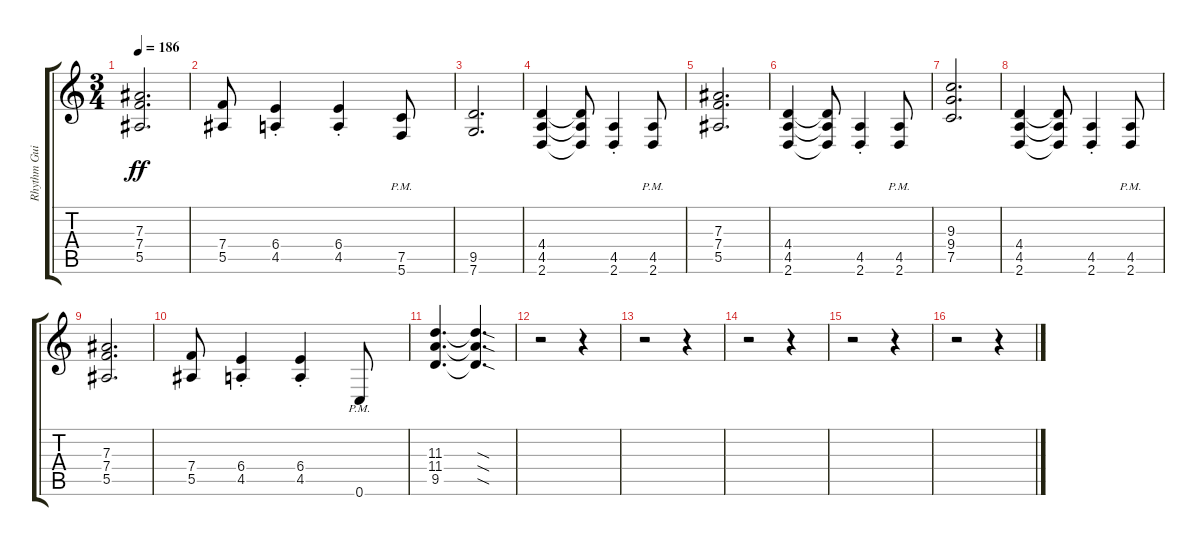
\track ("Rhythm Guitar 2" "Rhythm Gui") {instrument distortionguitar}
\staff {score tabs}
\tuning (C4 G3 Eb3 Bb2 F2 C2) {hide}
\ts (3 4)
\tempo 186
\clef g2
\ks c
(7.3 7.4 5.5).2{d dy ff} |
(7.4 5.5).8 (6.4{st} 4.5{st}).4 (6.4{st} 4.5{st}).4 (7.5{pm} 5.6{pm}).8 |
(9.5 7.6).2{d} |
(4.4 4.5 2.6).4 (4.4{t} 4.5{t} 2.6{t}).8 (4.5{st} 2.6{st}).4 (4.5{pm} 2.6{pm}).8 |
(7.3 7.4 5.5).2{d} |
(4.4 4.5 2.6).4 (4.4{t} 4.5{t} 2.6{t}).8 (4.5{st} 2.6{st}).4 (4.5{pm} 2.6{pm}).8 |
(9.3 9.4 7.5).2{d} |
(4.4 4.5 2.6).4 (4.4{t} 4.5{t} 2.6{t}).8 (4.5{st} 2.6{st}).4 (4.5{pm} 2.6{pm}).8 |
(7.3 7.4 5.5).2{d} |
(7.4 5.5).8 (6.4{st} 4.5{st}).4 (6.4{st} 4.5{st}).4 0.6{pm}.8 |
(11.3 11.4 9.5).4{d} (11.3{sod t} 11.4{sod t} 9.5{sod t}).4{d} |
r.2 r.4 |
r.2 r.4 |
r.2 r.4 |
r.2 r.4 |
r.2 r.4
